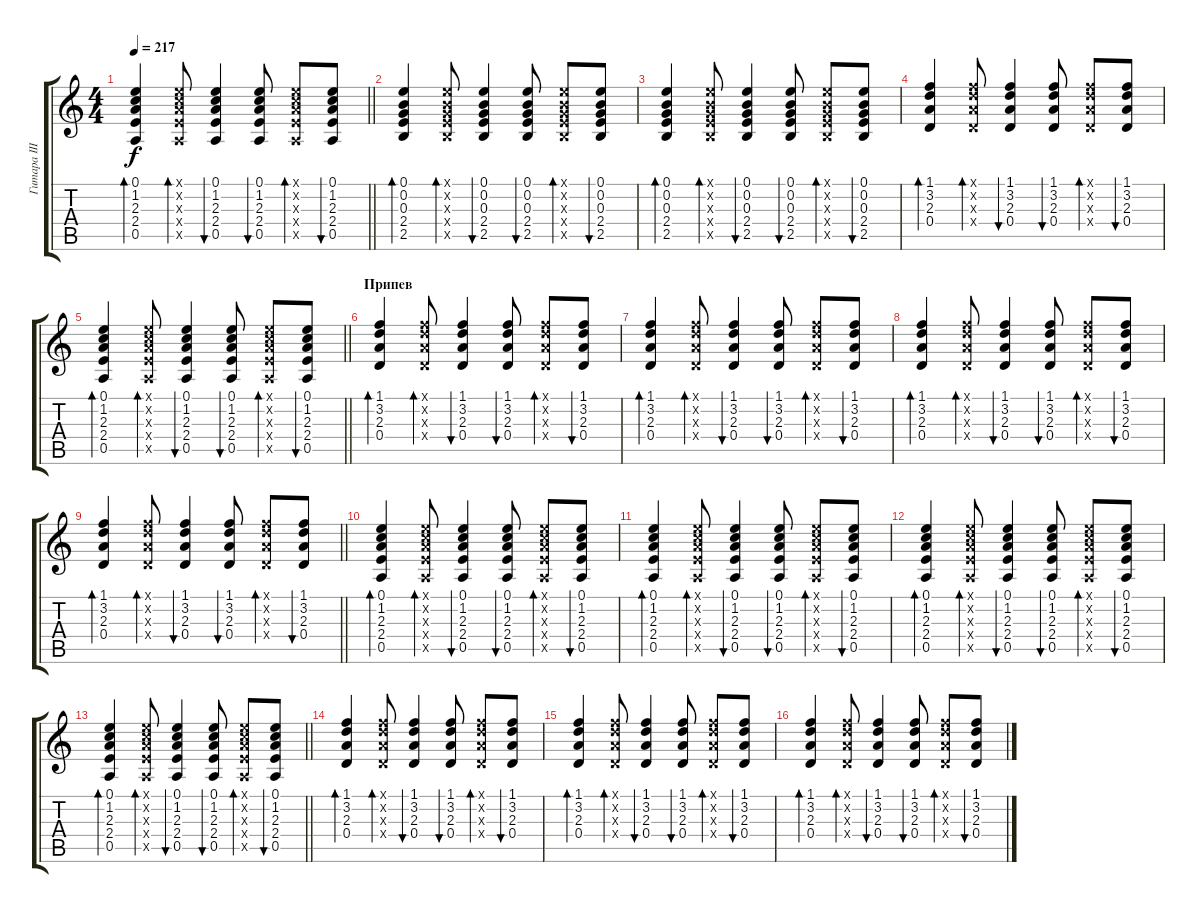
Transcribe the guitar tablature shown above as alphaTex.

\track ("Гитара III" "Гитара III") {instrument acousticguitarsteel}
\staff {score tabs}
\tuning (E4 B3 G3 D3 A2 E2) {hide}
\ts (4 4)
\tempo 217
\clef g2
\barLineRight lightlight
\ks c
(0.1 1.2 2.3 2.4 0.5).4{bd 60 dy f} (0.1{x} 1.2{x} 2.3{x} 2.4{x} 0.5{x}).8{bd 60} (0.1 1.2 2.3 2.4 0.5).4{bu 60} (0.1 1.2 2.3 2.4 0.5).8{bu 60} (0.1{x} 1.2{x} 2.3{x} 2.4{x} 0.5{x}).8{bd 60} (0.1 1.2 2.3 2.4 0.5).8{bu 60} |
(0.1 0.2 0.3 2.4 2.5).4{bd 60} (0.1{x} 0.2{x} 0.3{x} 2.4{x} 2.5{x}).8{bd 60} (0.1 0.2 0.3 2.4 2.5).4{bu 60} (0.1 0.2 0.3 2.4 2.5).8{bu 60} (0.1{x} 0.2{x} 0.3{x} 2.4{x} 2.5{x}).8{bd 60} (0.1 0.2 0.3 2.4 2.5).8{bu 60} |
(0.1 0.2 0.3 2.4 2.5).4{bd 60} (0.1{x} 0.2{x} 0.3{x} 2.4{x} 2.5{x}).8{bd 60} (0.1 0.2 0.3 2.4 2.5).4{bu 60} (0.1 0.2 0.3 2.4 2.5).8{bu 60} (0.1{x} 0.2{x} 0.3{x} 2.4{x} 2.5{x}).8{bd 60} (0.1 0.2 0.3 2.4 2.5).8{bu 60} |
(1.1 3.2 2.3 0.4).4{bd 60} (1.1{x} 3.2{x} 2.3{x} 0.4{x}).8{bd 60} (1.1 3.2 2.3 0.4).4{bu 60} (1.1 3.2 2.3 0.4).8{bu 60} (1.1{x} 3.2{x} 2.3{x} 0.4{x}).8{bd 60} (1.1 3.2 2.3 0.4).8{bu 60} |
\barLineRight lightlight
(0.1 1.2 2.3 2.4 0.5).4{bd 60} (0.1{x} 1.2{x} 2.3{x} 2.4{x} 0.5{x}).8{bd 60} (0.1 1.2 2.3 2.4 0.5).4{bu 60} (0.1 1.2 2.3 2.4 0.5).8{bu 60} (0.1{x} 1.2{x} 2.3{x} 2.4{x} 0.5{x}).8{bd 60} (0.1 1.2 2.3 2.4 0.5).8{bu 60} |
\section ("" "Припев")
(1.1 3.2 2.3 0.4).4{bd 60} (1.1{x} 3.2{x} 2.3{x} 0.4{x}).8{bd 60} (1.1 3.2 2.3 0.4).4{bu 60} (1.1 3.2 2.3 0.4).8{bu 60} (1.1{x} 3.2{x} 2.3{x} 0.4{x}).8{bd 60} (1.1 3.2 2.3 0.4).8{bu 60} |
(1.1 3.2 2.3 0.4).4{bd 60} (1.1{x} 3.2{x} 2.3{x} 0.4{x}).8{bd 60} (1.1 3.2 2.3 0.4).4{bu 60} (1.1 3.2 2.3 0.4).8{bu 60} (1.1{x} 3.2{x} 2.3{x} 0.4{x}).8{bd 60} (1.1 3.2 2.3 0.4).8{bu 60} |
(1.1 3.2 2.3 0.4).4{bd 60} (1.1{x} 3.2{x} 2.3{x} 0.4{x}).8{bd 60} (1.1 3.2 2.3 0.4).4{bu 60} (1.1 3.2 2.3 0.4).8{bu 60} (1.1{x} 3.2{x} 2.3{x} 0.4{x}).8{bd 60} (1.1 3.2 2.3 0.4).8{bu 60} |
\barLineRight lightlight
(1.1 3.2 2.3 0.4).4{bd 60} (1.1{x} 3.2{x} 2.3{x} 0.4{x}).8{bd 60} (1.1 3.2 2.3 0.4).4{bu 60} (1.1 3.2 2.3 0.4).8{bu 60} (1.1{x} 3.2{x} 2.3{x} 0.4{x}).8{bd 60} (1.1 3.2 2.3 0.4).8{bu 60} |
(0.1 1.2 2.3 2.4 0.5).4{bd 60} (0.1{x} 1.2{x} 2.3{x} 2.4{x} 0.5{x}).8{bd 60} (0.1 1.2 2.3 2.4 0.5).4{bu 60} (0.1 1.2 2.3 2.4 0.5).8{bu 60} (0.1{x} 1.2{x} 2.3{x} 2.4{x} 0.5{x}).8{bd 60} (0.1 1.2 2.3 2.4 0.5).8{bu 60} |
(0.1 1.2 2.3 2.4 0.5).4{bd 60} (0.1{x} 1.2{x} 2.3{x} 2.4{x} 0.5{x}).8{bd 60} (0.1 1.2 2.3 2.4 0.5).4{bu 60} (0.1 1.2 2.3 2.4 0.5).8{bu 60} (0.1{x} 1.2{x} 2.3{x} 2.4{x} 0.5{x}).8{bd 60} (0.1 1.2 2.3 2.4 0.5).8{bu 60} |
(0.1 1.2 2.3 2.4 0.5).4{bd 60} (0.1{x} 1.2{x} 2.3{x} 2.4{x} 0.5{x}).8{bd 60} (0.1 1.2 2.3 2.4 0.5).4{bu 60} (0.1 1.2 2.3 2.4 0.5).8{bu 60} (0.1{x} 1.2{x} 2.3{x} 2.4{x} 0.5{x}).8{bd 60} (0.1 1.2 2.3 2.4 0.5).8{bu 60} |
\barLineRight lightlight
(0.1 1.2 2.3 2.4 0.5).4{bd 60} (0.1{x} 1.2{x} 2.3{x} 2.4{x} 0.5{x}).8{bd 60} (0.1 1.2 2.3 2.4 0.5).4{bu 60} (0.1 1.2 2.3 2.4 0.5).8{bu 60} (0.1{x} 1.2{x} 2.3{x} 2.4{x} 0.5{x}).8{bd 60} (0.1 1.2 2.3 2.4 0.5).8{bu 60} |
(1.1 3.2 2.3 0.4).4{bd 60} (1.1{x} 3.2{x} 2.3{x} 0.4{x}).8{bd 60} (1.1 3.2 2.3 0.4).4{bu 60} (1.1 3.2 2.3 0.4).8{bu 60} (1.1{x} 3.2{x} 2.3{x} 0.4{x}).8{bd 60} (1.1 3.2 2.3 0.4).8{bu 60} |
(1.1 3.2 2.3 0.4).4{bd 60} (1.1{x} 3.2{x} 2.3{x} 0.4{x}).8{bd 60} (1.1 3.2 2.3 0.4).4{bu 60} (1.1 3.2 2.3 0.4).8{bu 60} (1.1{x} 3.2{x} 2.3{x} 0.4{x}).8{bd 60} (1.1 3.2 2.3 0.4).8{bu 60} |
(1.1 3.2 2.3 0.4).4{bd 60} (1.1{x} 3.2{x} 2.3{x} 0.4{x}).8{bd 60} (1.1 3.2 2.3 0.4).4{bu 60} (1.1 3.2 2.3 0.4).8{bu 60} (1.1{x} 3.2{x} 2.3{x} 0.4{x}).8{bd 60} (1.1 3.2 2.3 0.4).8{bu 60}
